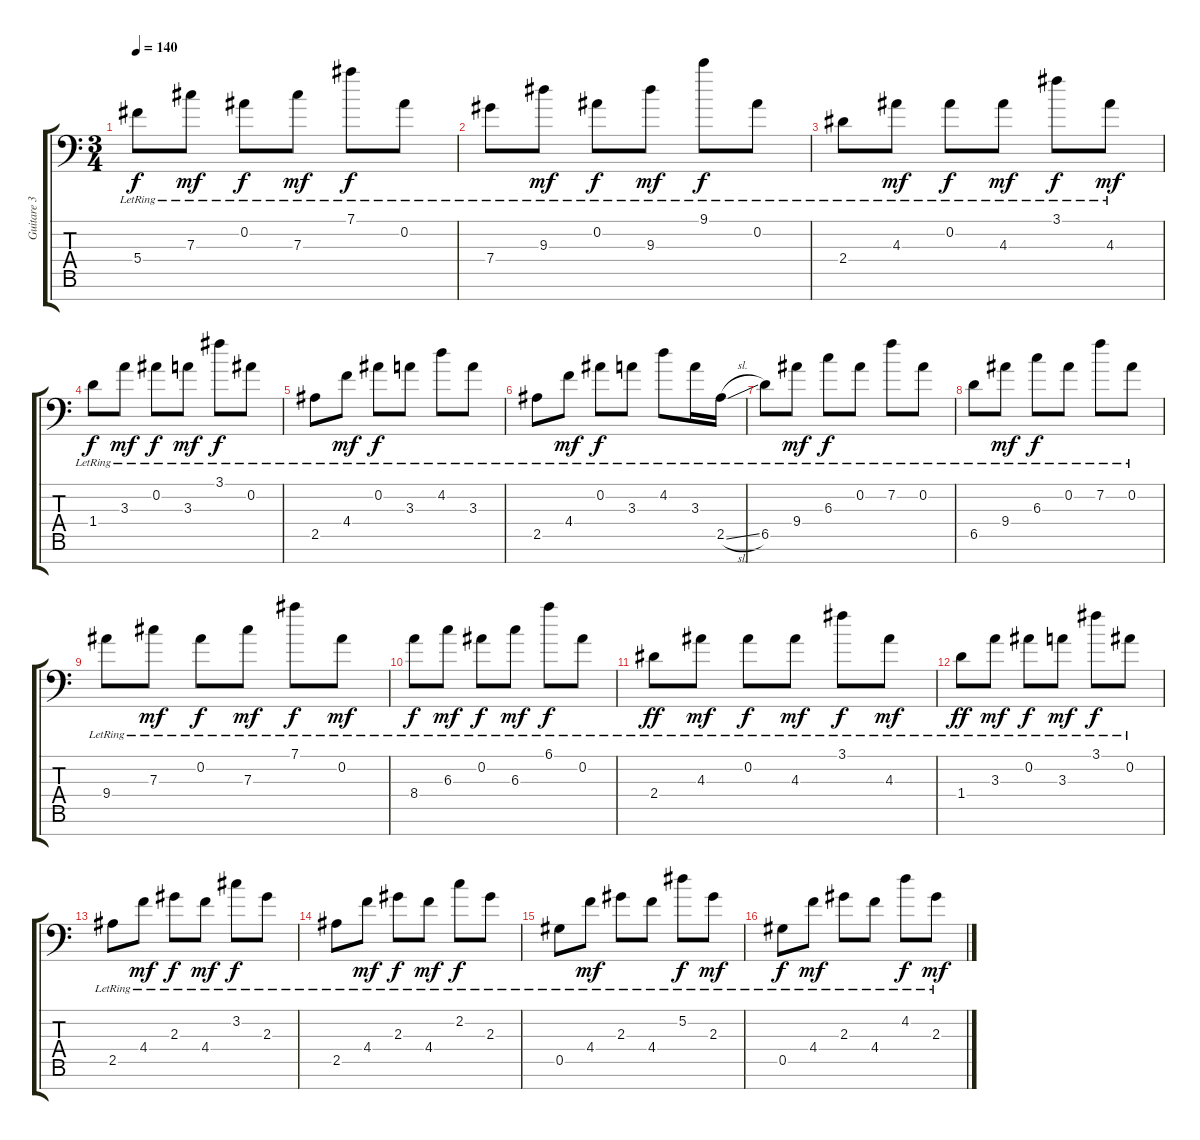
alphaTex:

\track ("Guitare 3" "Guitare 3") {instrument distortionguitar}
\staff {score tabs}
\tuning (Eb4 Bb3 Gb3 Db3 Ab2 Eb2 Bb1) {hide}
\ts (3 4)
\tempo 140
\clef f4
\ks c
5.4{lr}.8{dy f} 7.3{lr}.8{dy mf} 0.2{lr}.8{dy f} 7.3{lr}.8{dy mf} 7.1{lr}.8{dy f} 0.2{lr}.8 |
7.4{lr}.8 9.3{lr}.8{dy mf} 0.2{lr}.8{dy f} 9.3{lr}.8{dy mf} 9.1{lr}.8{dy f} 0.2{lr}.8 |
2.4{lr}.8 4.3{lr}.8{dy mf} 0.2{lr}.8{dy f} 4.3{lr}.8{dy mf} 3.1{lr}.8{dy f} 4.3{lr}.8{dy mf} |
1.4{lr}.8{dy f} 3.3{lr}.8{dy mf} 0.2{lr}.8{dy f} 3.3{lr}.8{dy mf} 3.1{lr}.8{dy f} 0.2{lr}.8 |
2.5{lr}.8 4.4{lr}.8{dy mf} 0.2{lr}.8{dy f} 3.3{lr}.8 4.2{lr}.8 3.3{lr}.8 |
2.5{lr}.8 4.4{lr}.8{dy mf} 0.2{lr}.8{dy f} 3.3{lr}.8 4.2{lr}.8 3.3{lr}.16 2.5{sl lr}.16 |
6.5{lr}.8 9.4{lr}.8{dy mf} 6.3{lr}.8{dy f} 0.2{lr}.8 7.2{lr}.8 0.2{lr}.8 |
6.5{lr}.8 9.4{lr}.8{dy mf} 6.3{lr}.8{dy f} 0.2{lr}.8 7.2{lr}.8 0.2{lr}.8 |
9.4{lr}.8 7.3{lr}.8{dy mf} 0.2{lr}.8{dy f} 7.3{lr}.8{dy mf} 7.1{lr}.8{dy f} 0.2{lr}.8{dy mf} |
8.4{lr}.8{dy f} 6.3{lr}.8{dy mf} 0.2{lr}.8{dy f} 6.3{lr}.8{dy mf} 6.1{lr}.8{dy f} 0.2{lr}.8 |
2.4{lr}.8{dy ff} 4.3{lr}.8{dy mf} 0.2{lr}.8{dy f} 4.3{lr}.8{dy mf} 3.1{lr}.8{dy f} 4.3{lr}.8{dy mf} |
1.4{lr}.8{dy ff} 3.3{lr}.8{dy mf} 0.2{lr}.8{dy f} 3.3{lr}.8{dy mf} 3.1{lr}.8{dy f} 0.2{lr}.8 |
2.5{lr}.8 4.4{lr}.8{dy mf} 2.3{lr}.8{dy f} 4.4{lr}.8{dy mf} 3.2{lr}.8{dy f} 2.3{lr}.8 |
2.5{lr}.8 4.4{lr}.8{dy mf} 2.3{lr}.8{dy f} 4.4{lr}.8{dy mf} 2.2{lr}.8{dy f} 2.3{lr}.8 |
0.5{lr}.8 4.4{lr}.8{dy mf} 2.3{lr}.8 4.4{lr}.8 5.2{lr}.8{dy f} 2.3{lr}.8{dy mf} |
0.5{lr}.8{dy f} 4.4{lr}.8{dy mf} 2.3{lr}.8 4.4{lr}.8 4.2{lr}.8{dy f} 2.3{lr}.8{dy mf}
